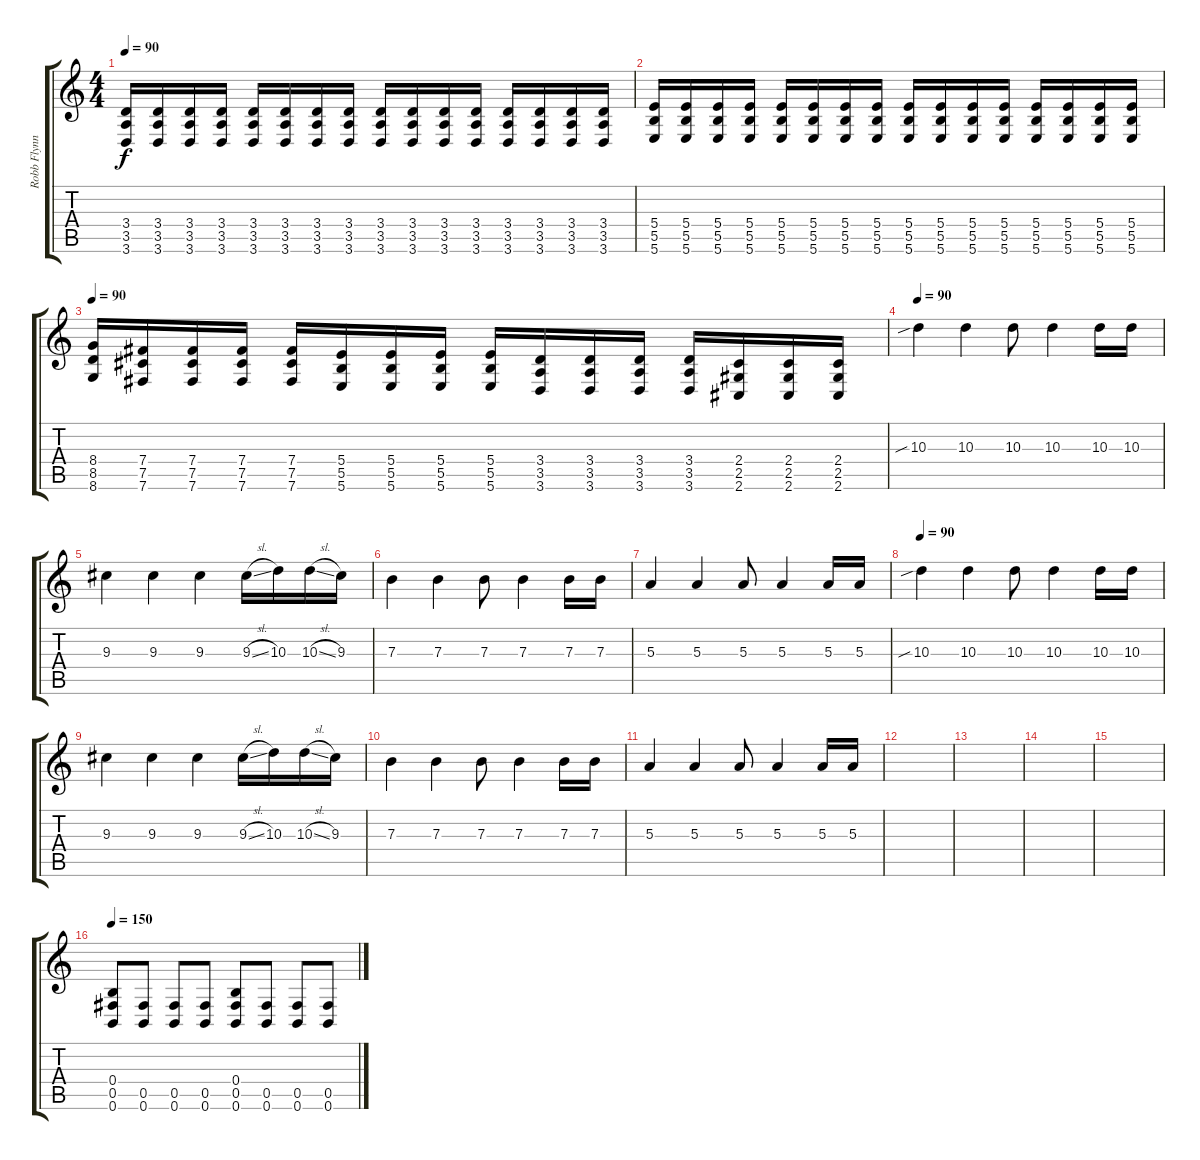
\track ("Robb Flynn dist" "Robb Flynn") {instrument distortionguitar}
\staff {score tabs}
\tuning (Db4 Ab3 E3 B2 Gb2 B1) {hide}
\ts (4 4)
\tempo 90
\clef g2
\ks c
(3.4 3.5 3.6).16{dy f} (3.4 3.5 3.6).16 (3.4 3.5 3.6).16 (3.4 3.5 3.6).16 (3.4 3.5 3.6).16 (3.4 3.5 3.6).16 (3.4 3.5 3.6).16 (3.4 3.5 3.6).16 (3.4 3.5 3.6).16 (3.4 3.5 3.6).16 (3.4 3.5 3.6).16 (3.4 3.5 3.6).16 (3.4 3.5 3.6).16 (3.4 3.5 3.6).16 (3.4 3.5 3.6).16 (3.4 3.5 3.6).16 |
(5.4 5.5 5.6).16 (5.4 5.5 5.6).16 (5.4 5.5 5.6).16 (5.4 5.5 5.6).16 (5.4 5.5 5.6).16 (5.4 5.5 5.6).16 (5.4 5.5 5.6).16 (5.4 5.5 5.6).16 (5.4 5.5 5.6).16 (5.4 5.5 5.6).16 (5.4 5.5 5.6).16 (5.4 5.5 5.6).16 (5.4 5.5 5.6).16 (5.4 5.5 5.6).16 (5.4 5.5 5.6).16 (5.4 5.5 5.6).16 |
\tempo 90
(8.4 8.5 8.6).16{volume 12} (7.4 7.5 7.6).16 (7.4 7.5 7.6).16 (7.4 7.5 7.6).16 (7.4 7.5 7.6).16 (5.4 5.5 5.6).16 (5.4 5.5 5.6).16 (5.4 5.5 5.6).16 (5.4 5.5 5.6).16 (3.4 3.5 3.6).16 (3.4 3.5 3.6).16 (3.4 3.5 3.6).16 (3.4 3.5 3.6).16 (2.4 2.5 2.6).16 (2.4 2.5 2.6).16 (2.4 2.5 2.6).16 |
\tempo 90
10.3{sib}.4{volume 16} 10.3.4 10.3.8 10.3.4 10.3.16 10.3.16 |
9.3.4 9.3.4 9.3.4 9.3{sl}.16 10.3.16 10.3{sl}.16 9.3.16 |
7.3.4 7.3.4 7.3.8 7.3.4 7.3.16 7.3.16 |
5.3.4 5.3.4 5.3.8 5.3.4 5.3.16 5.3.16 |
\tempo 90
10.3{sib}.4 10.3.4 10.3.8 10.3.4 10.3.16 10.3.16 |
9.3.4 9.3.4 9.3.4 9.3{sl}.16 10.3.16 10.3{sl}.16 9.3.16 |
7.3.4 7.3.4 7.3.8 7.3.4 7.3.16 7.3.16 |
5.3.4 5.3.4 5.3.8 5.3.4 5.3.16 5.3.16 |
|
|
|
|
\tempo 150
(0.4 0.5 0.6).8{volume 16} (0.5 0.6).8 (0.5 0.6).8 (0.5 0.6).8 (0.4 0.5 0.6).8 (0.5 0.6).8 (0.5 0.6).8 (0.5 0.6).8
